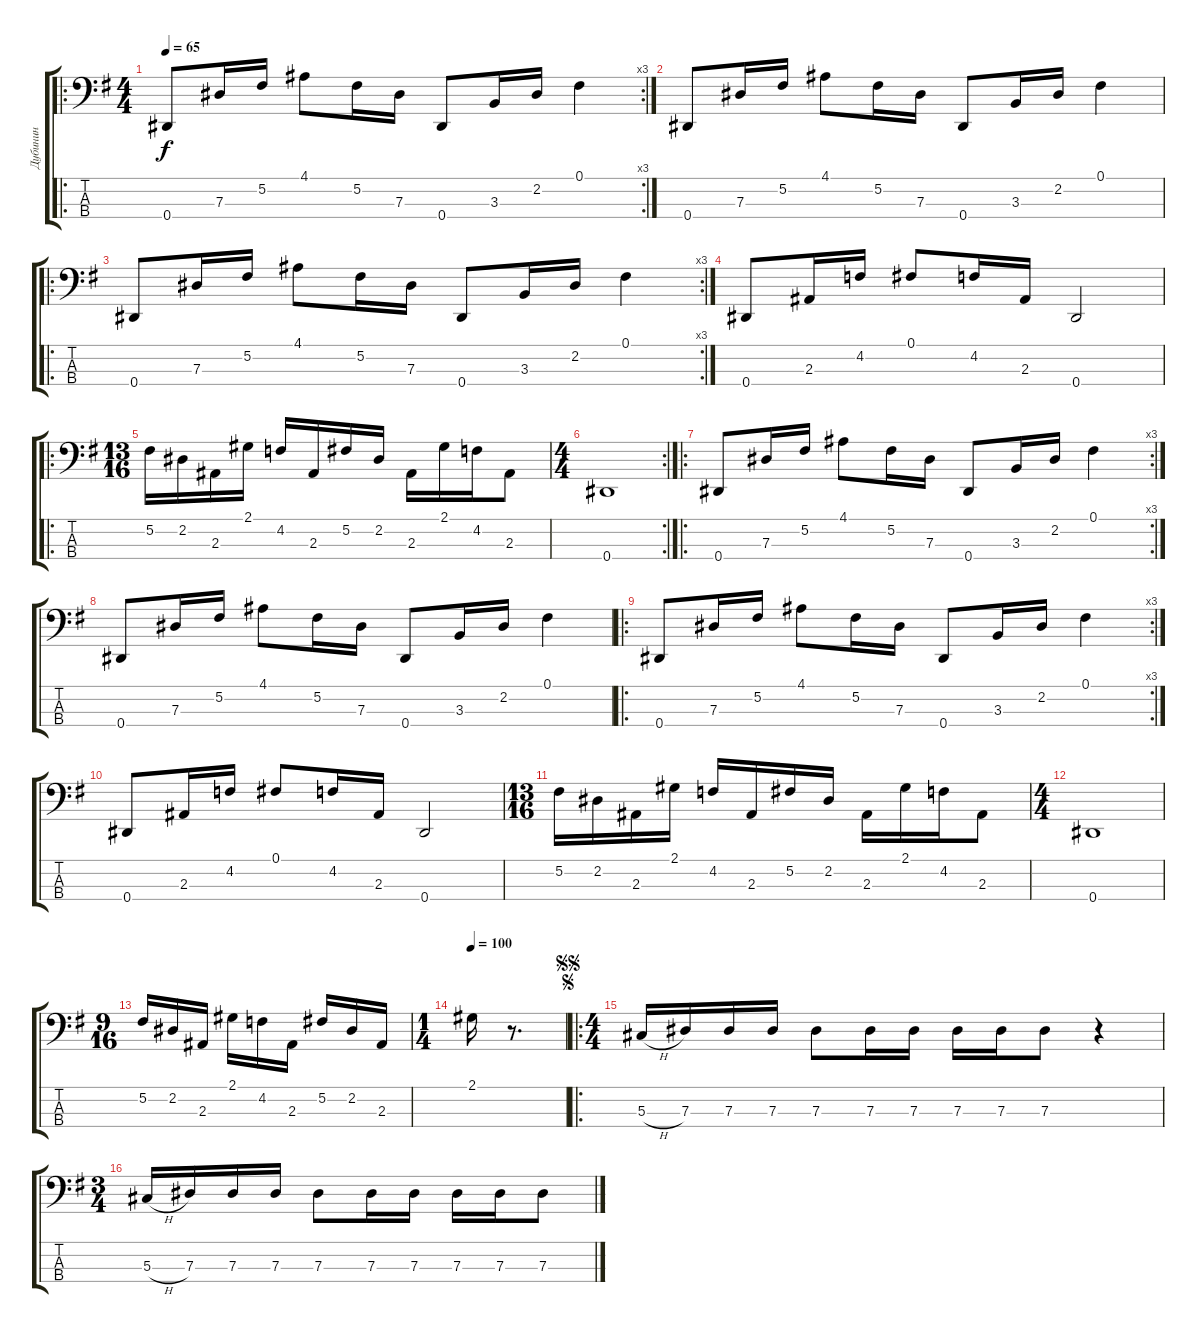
\track ("Дубинин" "Дубинин") {instrument electricbasspick}
\staff {score tabs}
\tuning (Gb2 Db2 Ab1 Eb1) {hide}
\ro
\rc 3
\ts (4 4)
\tempo 65
\clef f4
\ks g
0.4.8{dy f instrument electricbasspick} 7.3.16 5.2.16 4.1.8 5.2.16 7.3.16 0.4.8 3.3.16 2.2.16 0.1.4 |
0.4.8 7.3.16 5.2.16 4.1.8 5.2.16 7.3.16 0.4.8 3.3.16 2.2.16 0.1.4 |
\ro
\rc 3
0.4.8 7.3.16 5.2.16 4.1.8 5.2.16 7.3.16 0.4.8 3.3.16 2.2.16 0.1.4 |
0.4.8 2.3.16 4.2.16 0.1.8 4.2.16 2.3.16 0.4.2 |
\ro
\ts (13 16)
5.2.16 2.2.16 2.3.16 2.1.16 4.2.16 2.3.16 5.2.16 2.2.16 2.3.16 2.1.16 4.2.16 2.3.8 |
\rc 2
\ts (4 4)
0.4.1 |
\ro
\rc 3
0.4.8 7.3.16 5.2.16 4.1.8 5.2.16 7.3.16 0.4.8 3.3.16 2.2.16 0.1.4 |
0.4.8 7.3.16 5.2.16 4.1.8 5.2.16 7.3.16 0.4.8 3.3.16 2.2.16 0.1.4 |
\ro
\rc 3
0.4.8 7.3.16 5.2.16 4.1.8 5.2.16 7.3.16 0.4.8 3.3.16 2.2.16 0.1.4 |
0.4.8 2.3.16 4.2.16 0.1.8 4.2.16 2.3.16 0.4.2 |
\ts (13 16)
5.2.16 2.2.16 2.3.16 2.1.16 4.2.16 2.3.16 5.2.16 2.2.16 2.3.16 2.1.16 4.2.16 2.3.8 |
\ts (4 4)
0.4.1 |
\ts (9 16)
5.2.16 2.2.16 2.3.16 2.1.16 4.2.16 2.3.16 5.2.16 2.2.16 2.3.16 |
\ts (1 4)
\tempo 100
2.1.16 r.8{d} |
\ro
\ts (4 4)
\jump segno
\jump segnosegno
5.3{h}.16 7.3.16 7.3.16 7.3.16 7.3.8 7.3.16 7.3.16 7.3.16 7.3.16 7.3.8 r.4 |
\ts (3 4)
5.3{h}.16 7.3.16 7.3.16 7.3.16 7.3.8 7.3.16 7.3.16 7.3.16 7.3.16 7.3.8
